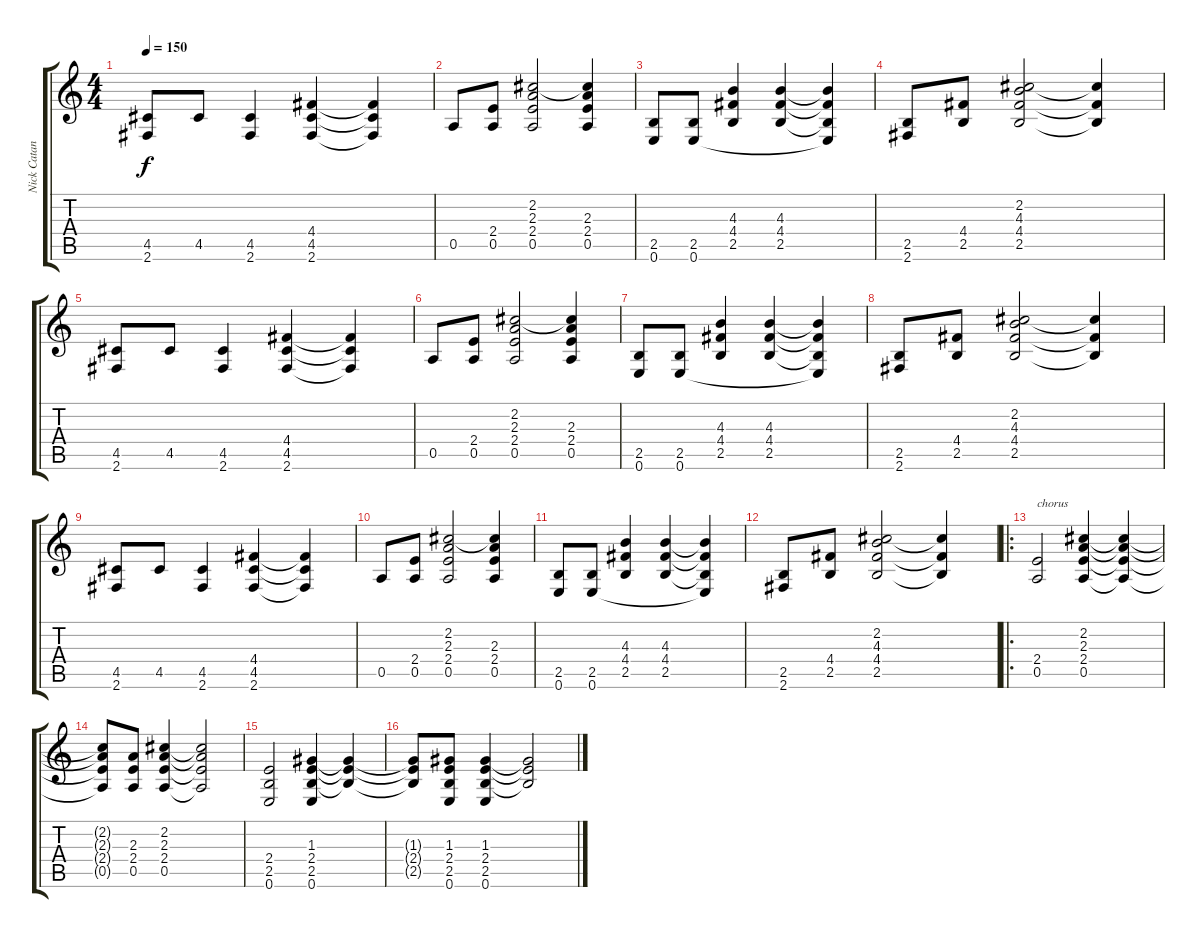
\track ("Nick Catanese (Rhythm Guitar)" "Nick Catan") {instrument acousticguitarsteel}
\staff {score tabs}
\tuning (E4 B3 G3 D3 A2 E2) {hide}
\ts (4 4)
\tempo 150
\clef g2
\ks c
(4.5 2.6).8{dy f} 4.5.8 (4.5 2.6).4 (4.4 4.5 2.6).4 (4.4{t} 4.5{t} 2.6{t}).4 |
0.5.8 (2.4 0.5).8 (2.2 2.3 2.4 0.5).2 (2.2{t} 2.3 2.4 0.5).4 |
(2.5 0.6).8 (2.5 0.6).8 (4.3 4.4 2.5).4 (4.3 4.4 2.5).4 (4.3{t} 4.4{t} 2.5{t} 0.6{t}).4 |
(2.5 2.6).8 (4.4 2.5).8 (2.2 4.3 4.4 2.5).2 (2.2{t} 4.4{t} 2.5{t}).4 |
(4.5 2.6).8 4.5.8 (4.5 2.6).4 (4.4 4.5 2.6).4 (4.4{t} 4.5{t} 2.6{t}).4 |
0.5.8 (2.4 0.5).8 (2.2 2.3 2.4 0.5).2 (2.2{t} 2.3 2.4 0.5).4 |
(2.5 0.6).8 (2.5 0.6).8 (4.3 4.4 2.5).4 (4.3 4.4 2.5).4 (4.3{t} 4.4{t} 2.5{t} 0.6{t}).4 |
(2.5 2.6).8 (4.4 2.5).8 (2.2 4.3 4.4 2.5).2 (2.2{t} 4.4{t} 2.5{t}).4 |
(4.5 2.6).8 4.5.8 (4.5 2.6).4 (4.4 4.5 2.6).4 (4.4{t} 4.5{t} 2.6{t}).4 |
0.5.8 (2.4 0.5).8 (2.2 2.3 2.4 0.5).2 (2.2{t} 2.3 2.4 0.5).4 |
(2.5 0.6).8 (2.5 0.6).8 (4.3 4.4 2.5).4 (4.3 4.4 2.5).4 (4.3{t} 4.4{t} 2.5{t} 0.6{t}).4 |
(2.5 2.6).8 (4.4 2.5).8 (2.2 4.3 4.4 2.5).2 (2.2{t} 4.4{t} 2.5{t}).4 |
\ro
(2.4 0.5).2{txt "chorus" volume 10} (2.2 2.3 2.4 0.5).4 (2.2{t} 2.3{t} 2.4{t} 0.5{t}).4 |
(2.2{t} 2.3{t} 2.4{t} 0.5{t}).8 (2.3 2.4 0.5).8 (2.2 2.3 2.4 0.5).4 (2.2{t} 2.3{t} 2.4{t} 0.5{t}).2 |
(2.4 2.5 0.6).2 (1.3 2.4 2.5 0.6).4 (1.3{t} 2.4{t} 2.5{t}).4 |
(1.3{t} 2.4{t} 2.5{t}).8 (1.3 2.4 2.5 0.6).8 (1.3 2.4 2.5 0.6).4 (1.3{t} 2.4{t} 2.5{t}).2
